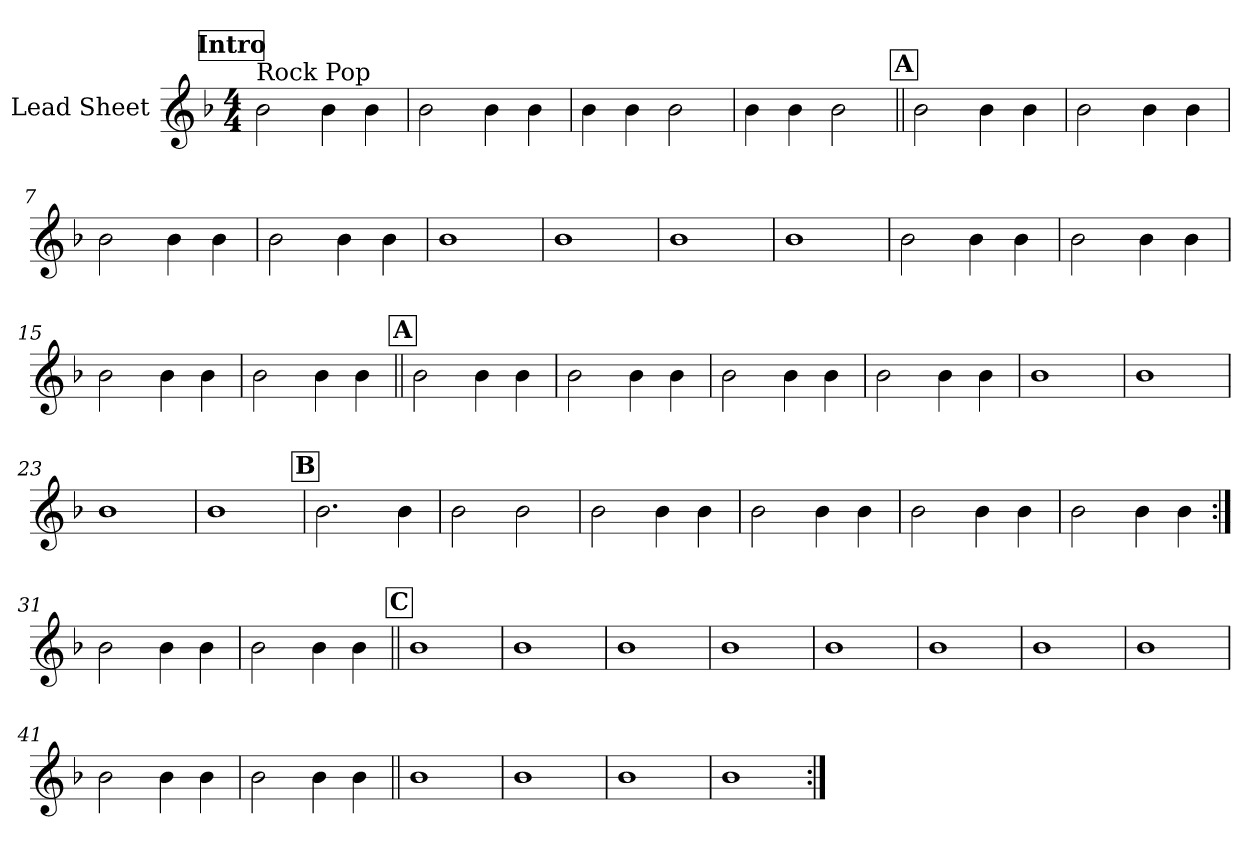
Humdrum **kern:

**kern
*part1
*staff1
*I"Lead Sheet
*clefG2
*k[b-]
*d:
*M4/4
*MM85
!!LO:REH:place=s1:a:fs=14:t=Intro
=1
!LO:TX:a:t=Rock Pop
2b-\
4b-\
4b-\
=2
2b-\
4b-\
4b-\
=3
4b-\
4b-\
2b-\
=4
4b-\
4b-\
2b-\
!!LO:LB:g=z
!!LO:REH:place=s1:a:fs=14:t=A
=5||
2b-\
4b-\
4b-\
=6
2b-\
4b-\
4b-\
=7
2b-\
4b-\
4b-\
=8
2b-\
4b-\
4b-\
!!LO:LB:g=z
=9
1b-
=10
1b-
=11
1b-
=12
1b-
!!LO:LB:g=z
=13
2b-\
4b-\
4b-\
=14
2b-\
4b-\
4b-\
=15
2b-\
4b-\
4b-\
=16
2b-\
4b-\
4b-\
!!LO:LB:g=z
!!LO:REH:place=s1:a:fs=14:t=A
=17||
2b-\
4b-\
4b-\
=18
2b-\
4b-\
4b-\
=19
2b-\
4b-\
4b-\
=20
2b-\
4b-\
4b-\
!!LO:LB:g=z
=21
1b-
=22
1b-
=23
1b-
=24
1b-
!!LO:LB:g=z
!!LO:REH:place=s1:a:fs=14:t=B
=25
2.b-\
4b-\
=26
2b-\
2b-\
=27
2b-\
4b-\
4b-\
=28
2b-\
4b-\
4b-\
!!LO:LB:g=z
=29
2b-\
4b-\
4b-\
=30
2b-\
4b-\
4b-\
=31:|!
2b-\
4b-\
4b-\
=32
2b-\
4b-\
4b-\
!!LO:LB:g=z
!!LO:REH:place=s1:a:fs=14:t=C
=33||
1b-
=34
1b-
=35
1b-
=36
1b-
!!LO:LB:g=z
=37
1b-
=38
1b-
=39
1b-
=40
1b-
=41
2b-\
4b-\
4b-\
=42
2b-\
4b-\
4b-\
!!LO:PB:g=z
=43||
1b-
=44
1b-
=45
1b-
=46
1b-
=:|!
*-
